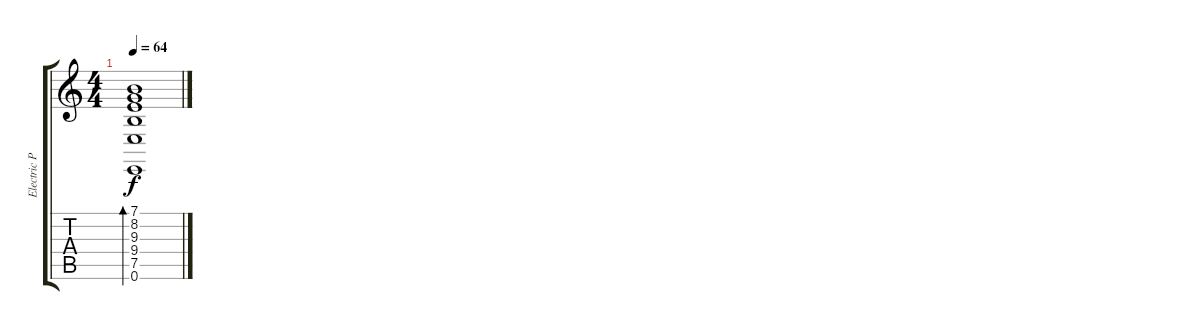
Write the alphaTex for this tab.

\track ("Electric Piano" "Electric P") {instrument electricgrandpiano}
\staff {score tabs}
\tuning (E4 B3 G3 D3 A2 E2) {hide}
\ts (4 4)
\tempo 64
\clef g2
\ks c
(7.1 8.2 9.3 9.4 7.5 0.6).1{bd 240 dy f}
